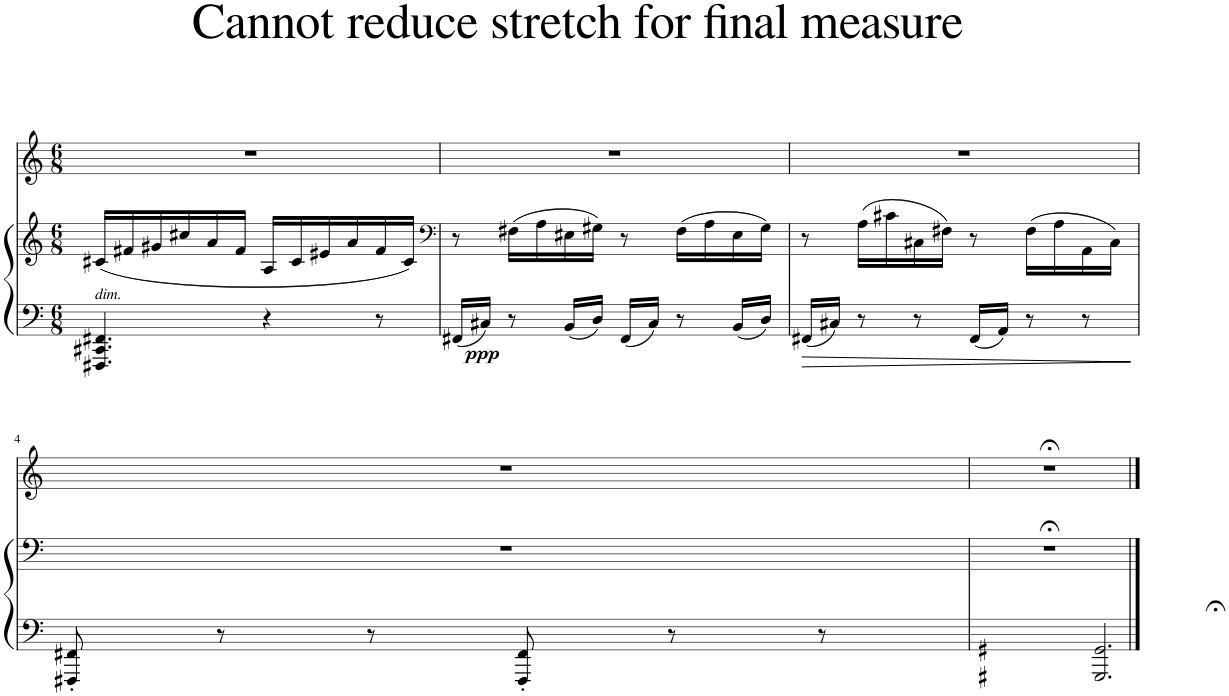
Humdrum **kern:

**kern	**kern	**dynam	**kern
*part2	*part2	*part2	*part1
*staff3	*staff2	*staff2/3	*staff1
*I"Piano	*	*	*I"Voice
*I'Pno	*	*	*
*clefF4	*clefG2	*	*clefG2
*k[]	*k[]	*	*k[]
*M6/8	*M6/8	*	*M6/8
=1	=1	=1	=1
!	!LO:TX:b:i:t=dim.	!	!
4.FFF#X/ 4.CC#X/ 4.FF#X/	(16c#X/LL	.	2.r
.	16f#X/	.	.
.	16g#X/	.	.
.	16cc#X/	.	.
.	16a/	.	.
.	16f#/JJ	.	.
4r	16A/LL	.	.
.	16c#/	.	.
.	16e#X/	.	.
.	16a/	.	.
8r	16f#/	.	.
.	16c#/JJ)	.	.
=2	=2	=2	=2
*	*clefF4	*	*
16FF#X/LL	8r	.	2.r
!	!	!LO:DY:b=2	!
16C#X/JJ	.	ppp	.
8r	(16F#X\LL	.	.
.	16A\	.	.
16BB/LL	16E#X\	.	.
16D/JJ	16G#X\JJ)	.	.
16FF#/LL	8r	.	.
16C#/JJ	.	.	.
8r	(16F#\LL	.	.
.	16A\	.	.
16BB/LL	16E#\	.	.
16D/JJ	16G#\JJ)	.	.
=3	=3	=3	=3
16FF#X/LL	8r	.	2.r
16C#X/JJ	.	.	.
8r	(16A\LL	.	.
.	16c#X\	.	.
8r	16C#X\	.	.
.	16F#X\JJ)	.	.
16FF#/LL	8r	.	.
16AA/JJ	.	.	.
8r	(16F#\LL	.	.
.	16A\	.	.
8r	16AA\	.	.
.	16C#\JJ)	.	.
!!LO:LB:g=z
=4	=4	=4	=4
8FFF#X/' 8FF#X/'	2.r	.	2.r
8r	.	.	.
8r	.	.	.
8FFF#/' 8FF#/'	.	.	.
8r	.	.	.
8r	.	.	.
=5	=5	=5	=5
2.GGG#X/;< 2.GG#X/;<	2.r;<	.	2.r;<
==	==	==	==
*-	*-	*-	*-
